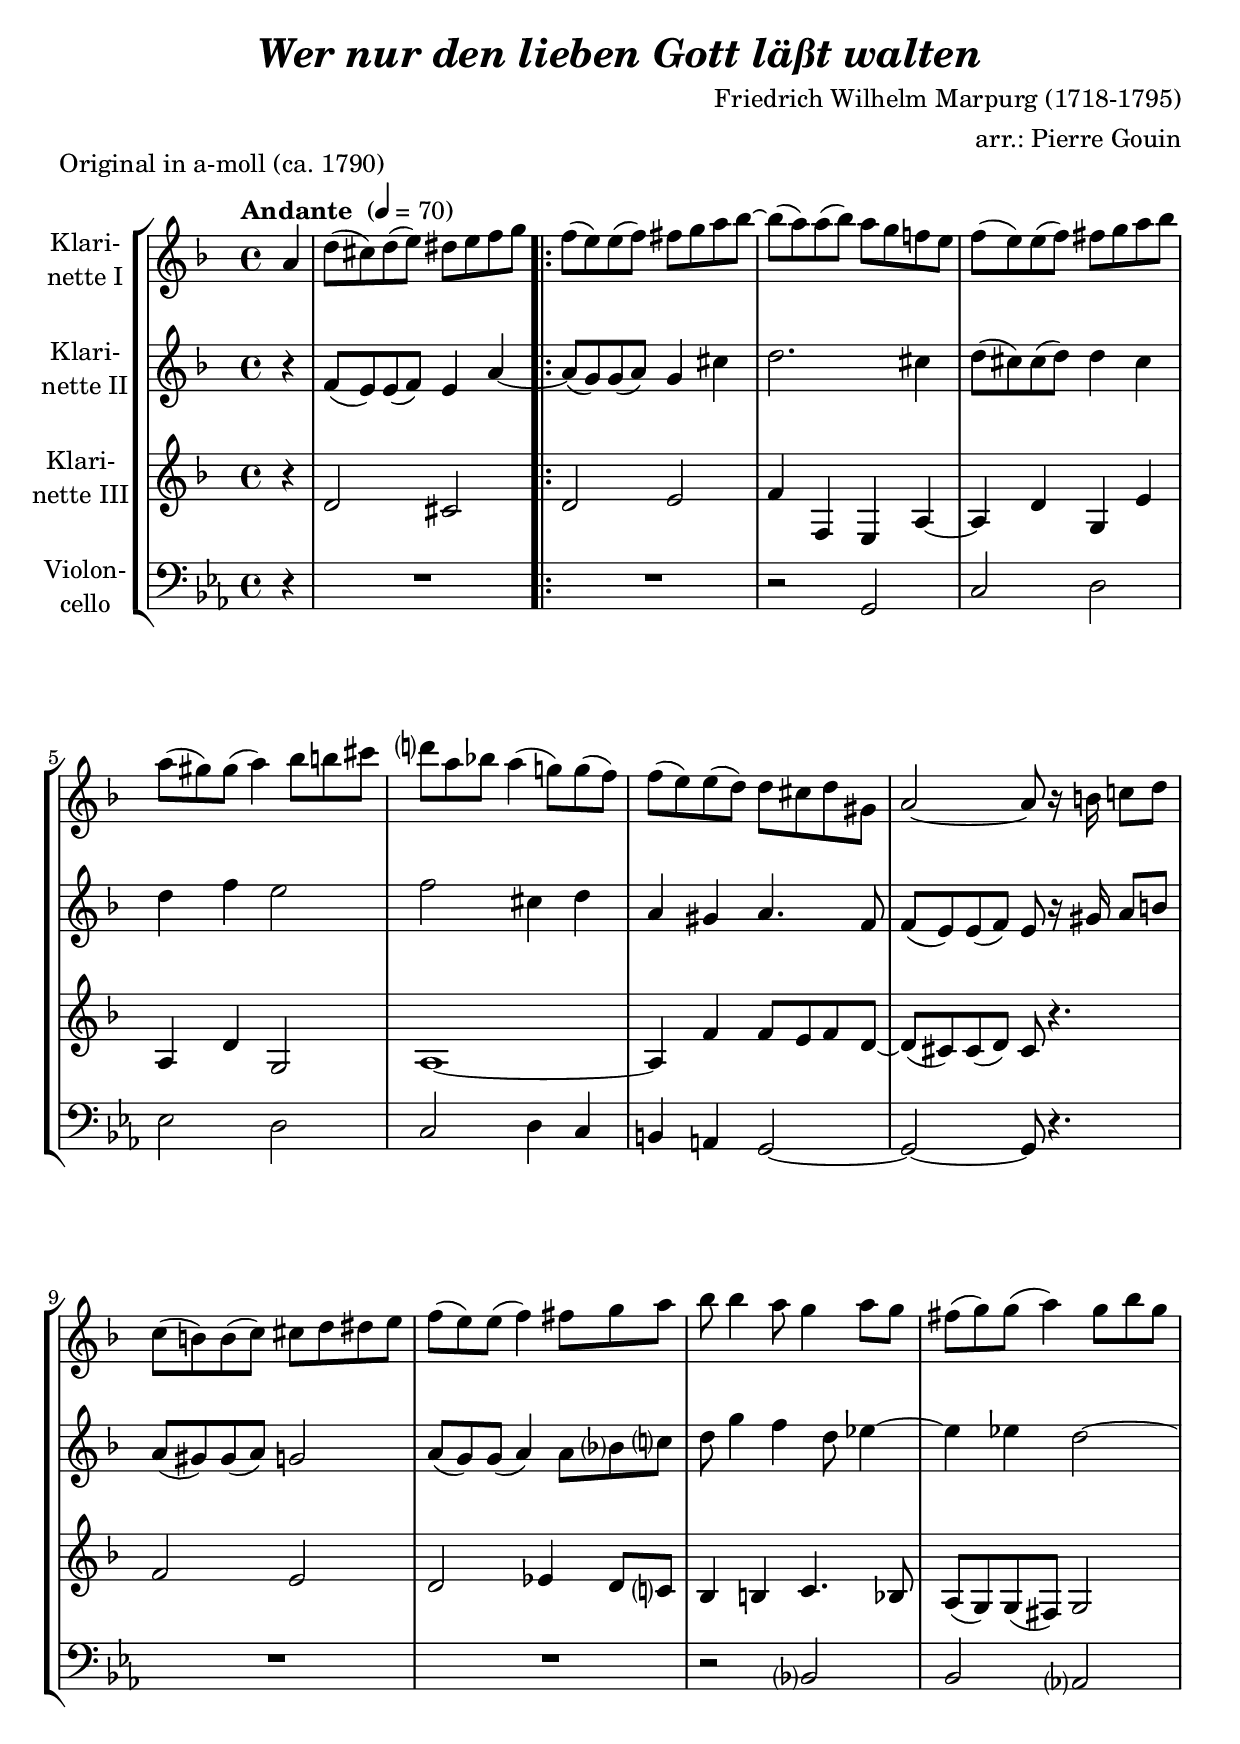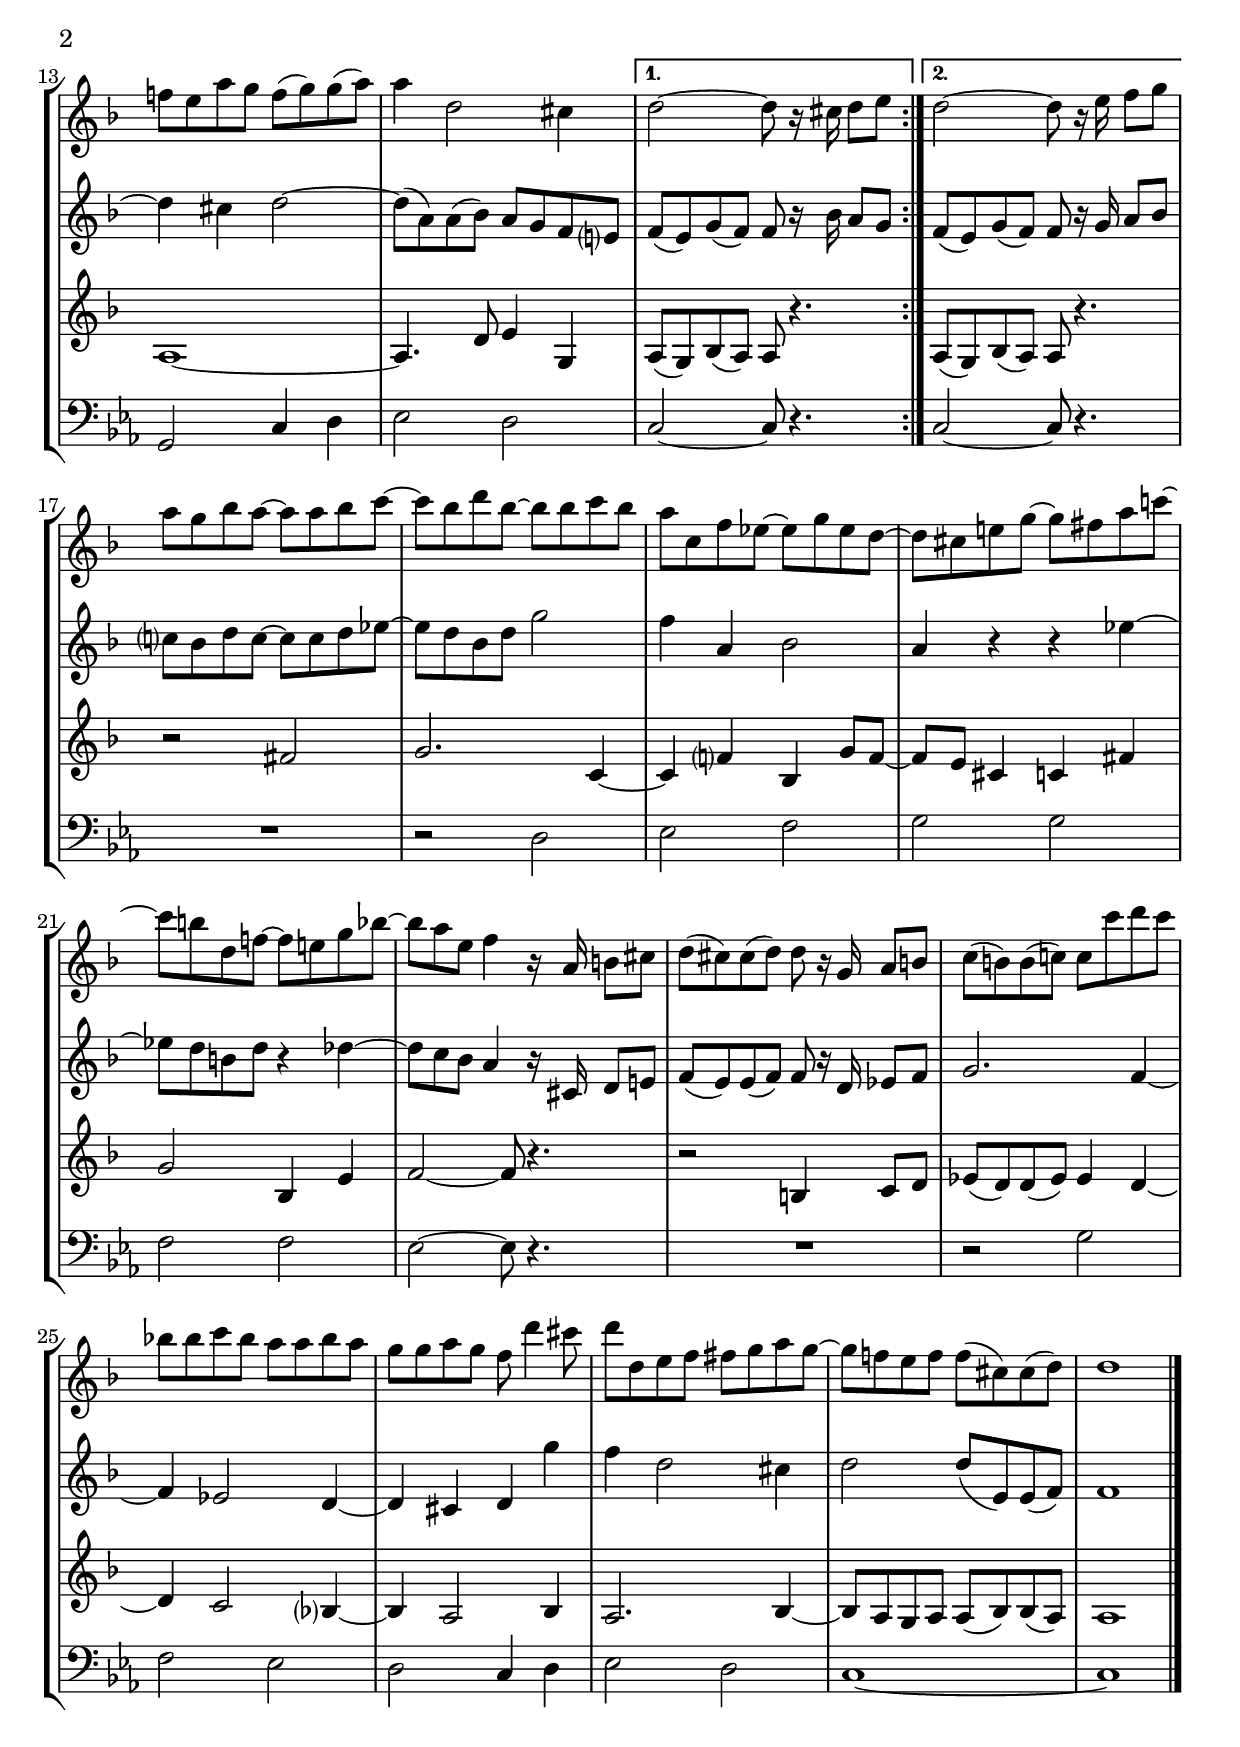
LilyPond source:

\version "2.18.2"
\include "deutsch.ly"
  
#(set-global-staff-size 22)

\header {
  title     = \markup \bold \italic "Wer nur den lieben Gott läßt walten"
  composer  = "Friedrich Wilhelm Marpurg (1718-1795)"
  arranger  = "arr.: Pierre Gouin"
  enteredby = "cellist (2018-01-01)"
  piece     = "Original in a-moll (ca. 1790)"
}

voiceconsts = {
  \key a \minor
  \time 4/4
  \clef "treble"
%  \numericTimeSignature
  \compressFullBarRests
  % Set default beaming for all staves
% \set Timing.beamExceptions = #'()
% \set Timing.baseMoment     = #(ly:make-moment 1 4)
% \set Timing.beatStructure  = #'(1 1 1)
  \tempo "Andante " 4=70
}

micl = "clarinet"
mifl = "flute"
miob = "oboe"
mifh = "french horn"
misx = "tenor sax"
mist = "string ensemble 1"
miba = "cello"

va = \relative c' {
  \voiceconsts

  \partial 4 e4
  a8( gis) a( h) ais h c d
  \repeat volta 2 {
    c( h) h( c) cis d e f~
    f( e) e( f) e d c! h

    c( h) h( c) cis d e f
    e( dis) dis( e4) f8 fis gis
    a? e f! e4( d!8) d( c)
    c( h) h( a) a gis a dis,

    e2~ e8 r16 fis g!8 a
    g( fis) fis( g) gis a ais h
    c( h) h( c4) cis8 d e
    f f4 e8 d4 e8 d

    cis( d) d( e4) d8 f d
    c! h e d c( d) d( e)
    e4 a,2 gis4
  }
  \alternative {
    { a2~ a8 r16 gis a8 h }
    { a2~ a8 r16 h c8 d }
  }
  e d f e~ e e f g~
  g f a f~ f f g f
  e g, c b~ b d b a~

  a gis h! d~ d cis e g!~
  g fis a, c!~ c h! d f~
  f e h c4 r16 e, fis8 gis

  a( gis) gis( a) a r16 d, e8 fis
  g( fis) fis( g!) g g' a g
  f! f g f e e f e

  d d e d c a'4 gis8
  a a, h c cis d e d~
  d c! h c c( gis) gis( a)
  a1 \bar "|."
}

vb = \relative c' {
  \voiceconsts

  \partial 4 r4
  c8( h) h( c) h4 e~
  \repeat volta 2 {
    e8( d) d( e) d4 gis
    a2. gis4

    a8( gis) gis( a) a4 gis
    a c h2
    c gis4 a
    e dis e4. c8

    c( h) h( c) h r16 dis e8 fis
    e( dis) dis( e) d2
    e8( d) d( e4) e8 f? g?
    a d4 c a8 b4~

    b b a2~
    a4 gis a2~
    a8( e) e( f) e d c h?
  }
  \alternative {
    { c( h) d( c) c r16 f e8 d }
    { c( h) d( c) c r16 d e8 f }
  }

  g? f a g~ g g a b~
  b a f a d2
  c4 e, f2

  e4 r r b'~
  b8 a fis a r4 as~
  as8 g f e4 r16 gis, a8 h!

  c( h) h( c) c r16 a b8 c
  d2.
  c4~
  c b2 a4~

  a gis a d'
  c a2 gis4
  a2 a8( h,) h( c)
  c1 \bar "|."
}

vc = \relative c' {
  \voiceconsts
  
  \partial 4 r4
  a2 gis
  \repeat volta 2 {
    a h
    c4 c, h e~

    e a d, h'
    e, a d,2
    e1~
    e4 c' c8 h c a~

    a( gis) gis( a) gis8 r4.
    c2 h
    a b4 a8 g?
    f4 fis g4. f8

    e( d) d( cis) d2
    e1~
    e4. a8 h4 d,
  }
  \alternative {
    { e8( d) f( e) e r4. }
    { e8( d) f( e) e r4. }
  }
  r2 cis'
  d2. g,4~
  g c? f, d'8 c~

  c h gis4 g cis
  d2 f,4 h
  c2~ c8 r4.

  r2 fis,4 g8 a
  b( a) a( b) b4 a~
  a g2 f?4~

  f e2 f4
  e2. f4~
  f8 e d e e( f) f( e)
  e1 \bar "|."
}

vd = \relative c, {
  \voiceconsts
  \clef "bass"
  
  \partial 4 r4
  R1
  \repeat volta 2 {
    R
    r2 e

    a h
    c h
    a h4 a
    gis fis e2~

    e~ e8 r4.
    R1*2
    r2 g?

    g f?
    e a4 h
    c2 h
  }
  \alternative {
    { a~ a8 r4. }
    { a2~ a8 r4. }
  }
  R1
  r2 h
  c d

  e e
  d d
  c~ c8 r4.

  R1
  r2 e
  d c

  h a4 h
  c2 h
  a1~
  a \bar "|."
}


music = \new StaffGroup <<
      \new Staff {
	\set Staff.midiInstrument = \micl
	\set Staff.instrumentName = \markup \center-column { "Klari-" "nette I" }
	\transpose a d' { \va }
      }

      \new Staff {
	\set Staff.midiInstrument = \micl
	\set Staff.instrumentName = \markup \center-column { "Klari-" "nette II" }
	\transpose a d' { \vb }
      }

      \new Staff {
	\set Staff.midiInstrument = \micl
	\set Staff.instrumentName = \markup \center-column { "Klari-" "nette III" }
	\transpose a d' { \vc }
      }

      \new Staff {
	\set Staff.midiInstrument = \miba
	\set Staff.instrumentName = \markup \center-column { "Violon-" "cello" }
	\transpose a c' { \vd }
      }
>>

\book {
  \score {
    \music
    \layout {}
  }

  \score {
    \unfoldRepeats \music

    \midi {
      \context {
        \Score
      }
    }
  }
}
